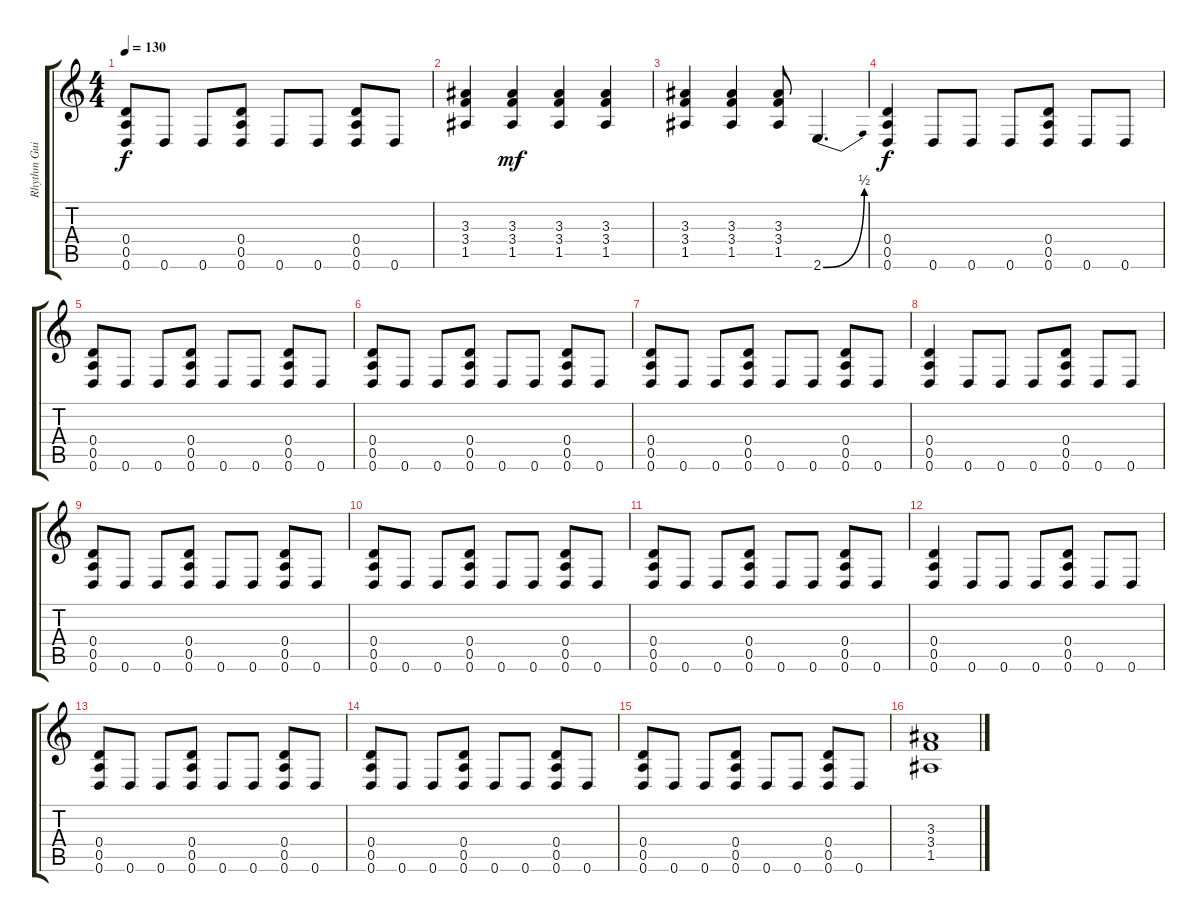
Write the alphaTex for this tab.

\track ("Rhythm Guitar 1" "Rhythm Gui") {instrument distortionguitar}
\staff {score tabs}
\tuning (E4 B3 G3 D3 A2 D2) {hide}
\ts (4 4)
\tempo 130
\clef g2
\ks c
(0.4 0.5 0.6).8{dy f} 0.6.8 0.6.8 (0.4 0.5 0.6).8 0.6.8 0.6.8 (0.4 0.5 0.6).8 0.6.8 |
(3.3 3.4 1.5).4 (3.3 3.4 1.5).4{dy mf} (3.3 3.4 1.5).4 (3.3 3.4 1.5).4 |
(3.3 3.4 1.5).4 (3.3 3.4 1.5).4 (3.3 3.4 1.5).8 2.6{be (bend 0 0 60 2)}.4{d} |
(0.4 0.5 0.6).4{dy f} 0.6.8 0.6.8 0.6.8 (0.4 0.5 0.6).8 0.6.8 0.6.8 |
(0.4 0.5 0.6).8 0.6.8 0.6.8 (0.4 0.5 0.6).8 0.6.8 0.6.8 (0.4 0.5 0.6).8 0.6.8 |
(0.4 0.5 0.6).8 0.6.8 0.6.8 (0.4 0.5 0.6).8 0.6.8 0.6.8 (0.4 0.5 0.6).8 0.6.8 |
(0.4 0.5 0.6).8 0.6.8 0.6.8 (0.4 0.5 0.6).8 0.6.8 0.6.8 (0.4 0.5 0.6).8 0.6.8 |
(0.4 0.5 0.6).4 0.6.8 0.6.8 0.6.8 (0.4 0.5 0.6).8 0.6.8 0.6.8 |
(0.4 0.5 0.6).8 0.6.8 0.6.8 (0.4 0.5 0.6).8 0.6.8 0.6.8 (0.4 0.5 0.6).8 0.6.8 |
(0.4 0.5 0.6).8 0.6.8 0.6.8 (0.4 0.5 0.6).8 0.6.8 0.6.8 (0.4 0.5 0.6).8 0.6.8 |
(0.4 0.5 0.6).8 0.6.8 0.6.8 (0.4 0.5 0.6).8 0.6.8 0.6.8 (0.4 0.5 0.6).8 0.6.8 |
(0.4 0.5 0.6).4 0.6.8 0.6.8 0.6.8 (0.4 0.5 0.6).8 0.6.8 0.6.8 |
(0.4 0.5 0.6).8 0.6.8 0.6.8 (0.4 0.5 0.6).8 0.6.8 0.6.8 (0.4 0.5 0.6).8 0.6.8 |
(0.4 0.5 0.6).8 0.6.8 0.6.8 (0.4 0.5 0.6).8 0.6.8 0.6.8 (0.4 0.5 0.6).8 0.6.8 |
(0.4 0.5 0.6).8 0.6.8 0.6.8 (0.4 0.5 0.6).8 0.6.8 0.6.8 (0.4 0.5 0.6).8 0.6.8 |
(3.3 3.4 1.5).1
